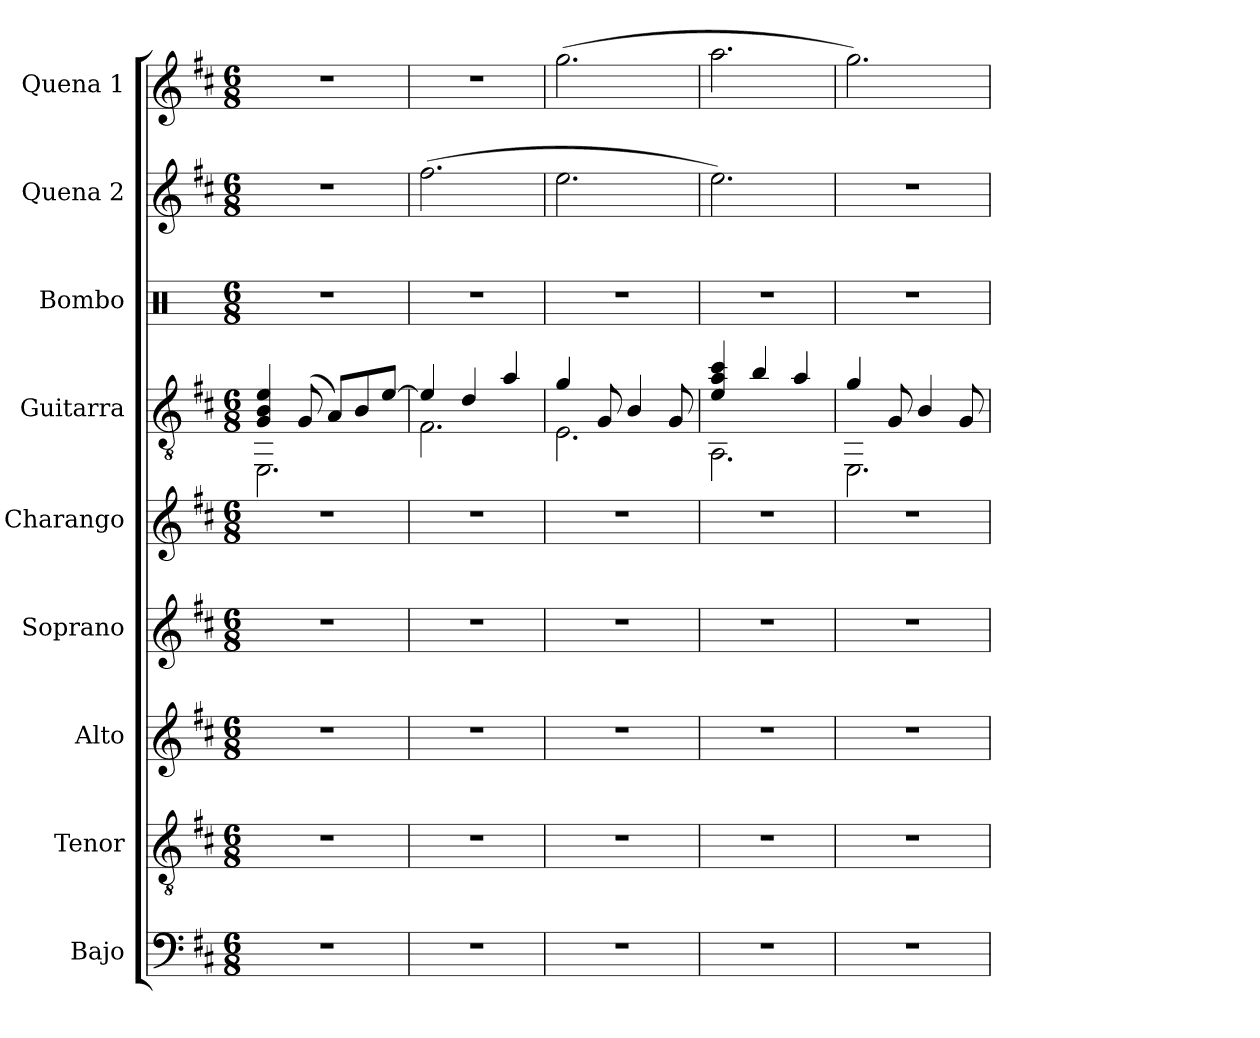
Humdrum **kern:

**kern	**kern	**kern	**kern	**kern	**kern	**kern	**kern	**kern
*part9	*part8	*part7	*part6	*part5	*part4	*part3	*part2	*part1
*staff9	*staff8	*staff7	*staff6	*staff5	*staff4	*staff3	*staff2	*staff1
*I"Bajo	*I"Tenor	*I"Alto	*I"Soprano	*I"Charango	*I"Guitarra	*I"Bombo	*I"Quena 2	*I"Quena 1
*I'B.	*I'T.	*I'A.	*I'S.	*I'Ch.	*I'Guit.	*I'Bmb.	*I'Qna. 2	*I'Qna. 1
*clefF4	*clefGv2	*clefG2	*clefG2	*clefG2	*clefGv2	*clefX	*clefG2	*clefG2
*k[f#c#]	*k[f#c#]	*k[f#c#]	*k[f#c#]	*k[f#c#]	*k[f#c#]	*k[]	*k[f#c#]	*k[f#c#]
*M6/8	*M6/8	*M6/8	*M6/8	*M6/8	*M6/8	*M6/8	*M6/8	*M6/8
*MM144	*MM144	*MM144	*MM144	*MM144	*MM144	*MM144	*MM144	*MM144
=1	=1	=1	=1	=1	=1	=1	=1	=1
*	*	*	*	*	*^	*	*	*
2.r	2.r	2.r	2.r	2.r	4G/ 4B/ 4e/	2.EE\	2.r	2.r	2.r
.	.	.	.	.	(8G/	.	.	.	.
.	.	.	.	.	8A/L)	.	.	.	.
.	.	.	.	.	8B/	.	.	.	.
.	.	.	.	.	[8e/J	.	.	.	.
=2	=2	=2	=2	=2	=2	=2	=2	=2	=2
2.r	2.r	2.r	2.r	2.r	4e/]	2.F#\	2.r	(2.ff#\	2.r
.	.	.	.	.	4d/	.	.	.	.
.	.	.	.	.	4a/	.	.	.	.
=3	=3	=3	=3	=3	=3	=3	=3	=3	=3
2.r	2.r	2.r	2.r	2.r	4g/	2.E\	2.r	2.ee\	(2.gg\
.	.	.	.	.	8G/	.	.	.	.
.	.	.	.	.	4B/	.	.	.	.
.	.	.	.	.	8G/	.	.	.	.
=4	=4	=4	=4	=4	=4	=4	=4	=4	=4
2.r	2.r	2.r	2.r	2.r	4e/ 4a/ 4cc#/	2.AA\	2.r	2.ee\)	2.aa\
.	.	.	.	.	4b/	.	.	.	.
.	.	.	.	.	4a/	.	.	.	.
=5	=5	=5	=5	=5	=5	=5	=5	=5	=5
2.r	2.r	2.r	2.r	2.r	4g/	2.EE\	2.r	2.r	2.gg\)
.	.	.	.	.	8G/	.	.	.	.
.	.	.	.	.	4B/	.	.	.	.
.	.	.	.	.	8G/	.	.	.	.
*	*	*	*	*	*v	*v	*	*	*
=	=	=	=	=	=	=	=	=
*-	*-	*-	*-	*-	*-	*-	*-	*-
